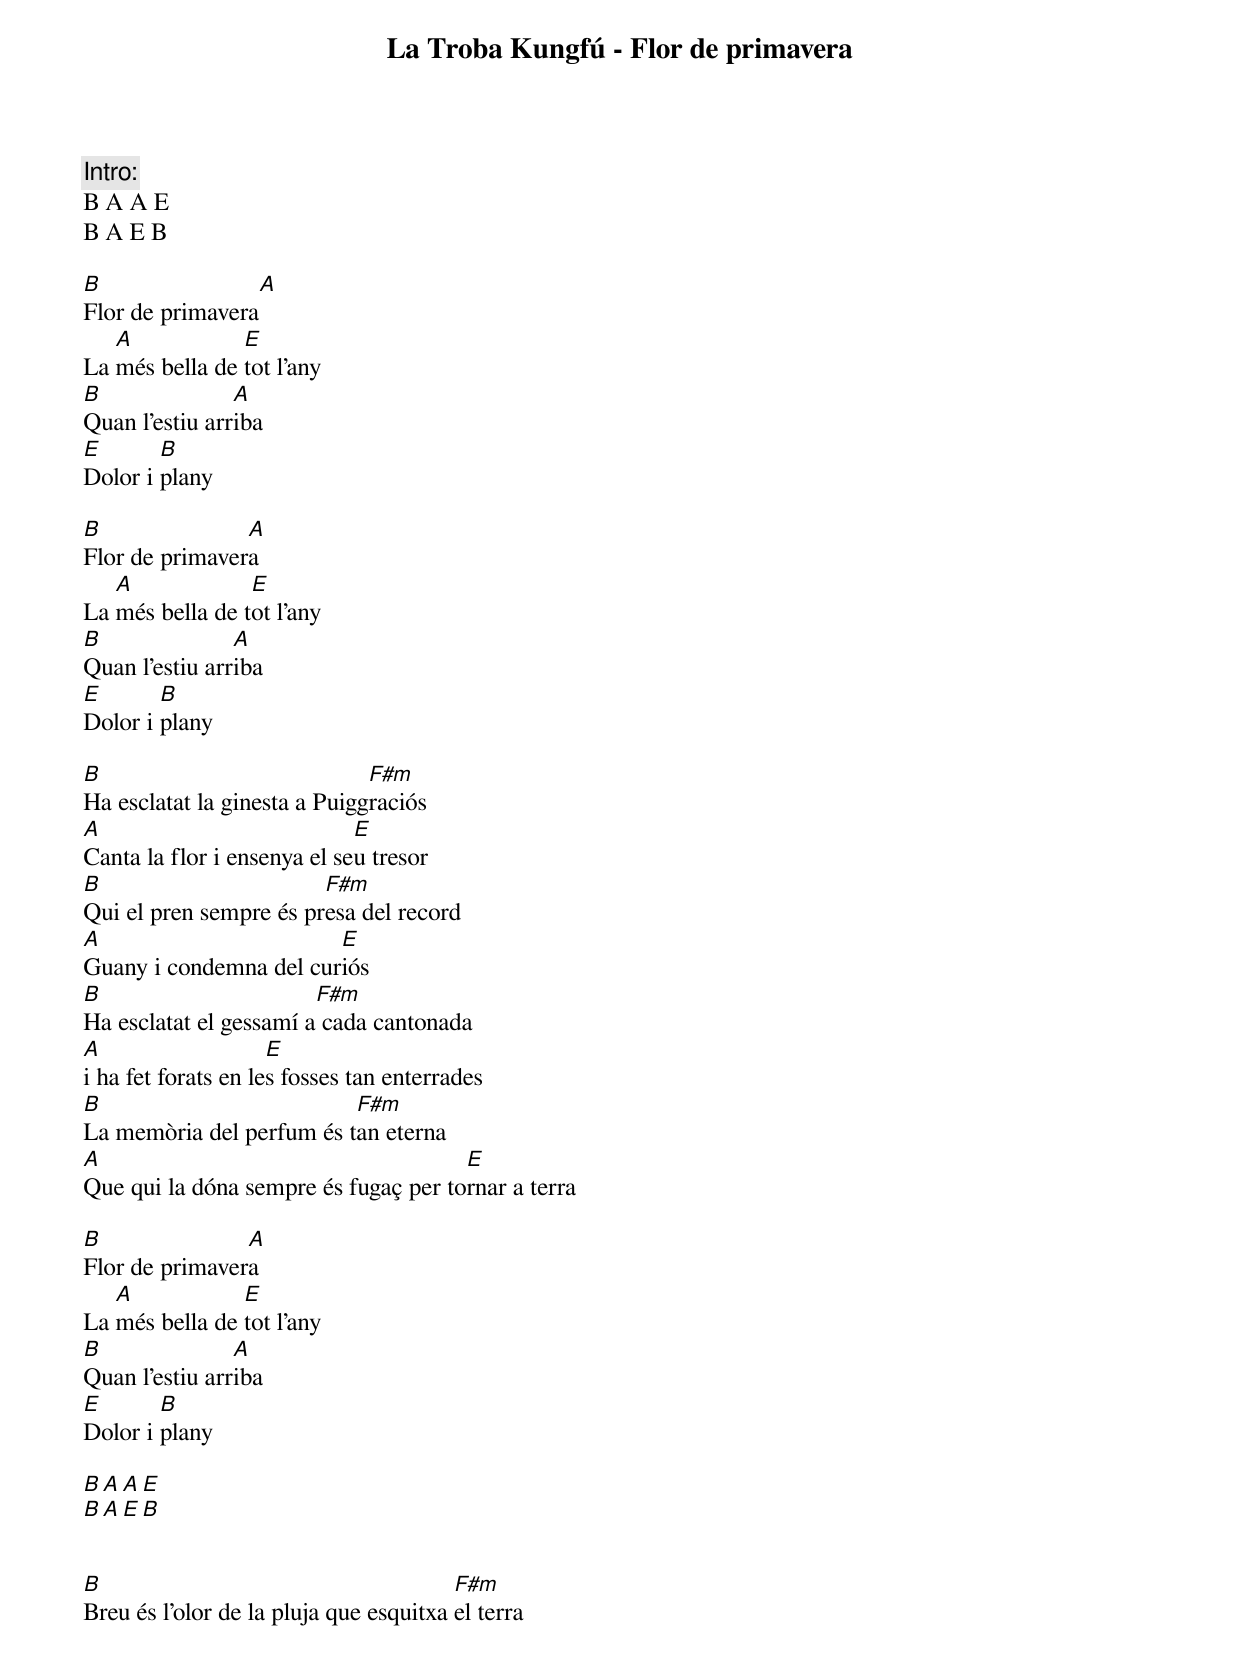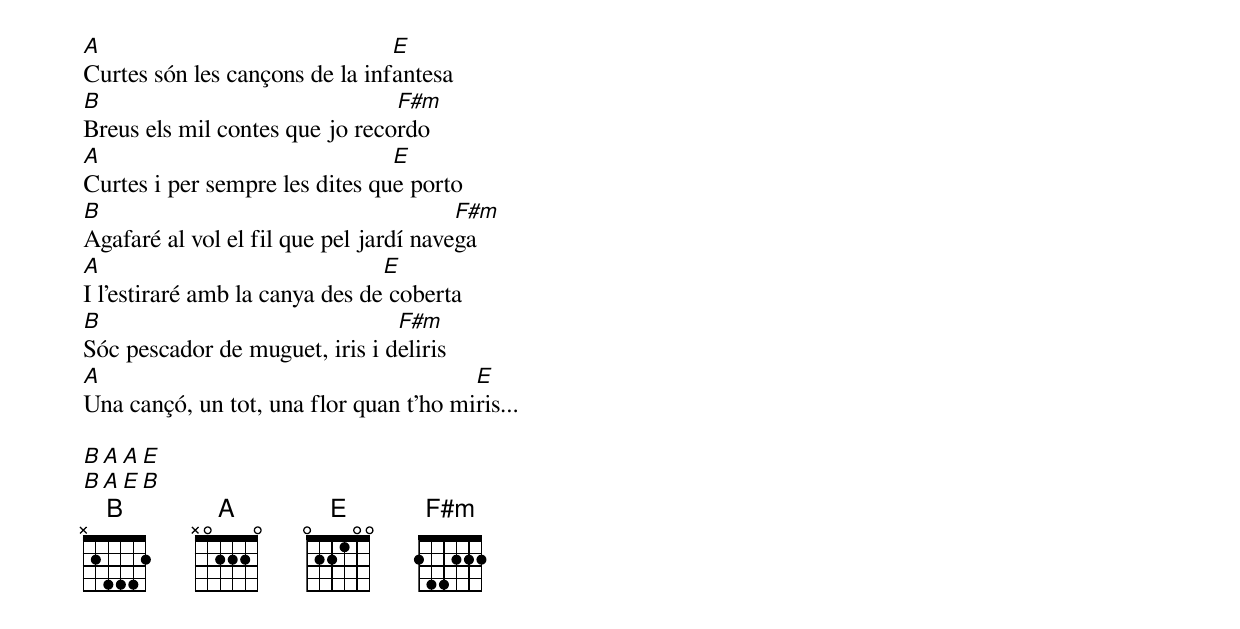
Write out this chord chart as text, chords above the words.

La Troba Kungfú - Flor de primavera

Intro:
B A A E
B A E B

B                 A
Flor de primavera
   A           	E
La més bella de tot l'any
B            	A
Quan l'estiu arriba
E   	B
Dolor i plany

B        	A
Flor de primavera
   A          	 E
La més bella de tot l'any
B            	A
Quan l'estiu arriba
E   	B
Dolor i plany

B                             F#m
Ha esclatat la ginesta a Puiggraciós
A                            E
Canta la flor i ensenya el seu tresor
B                       F#m
Qui el pren sempre és presa del record
A                    	E
Guany i condemna del curiós
B                       F#m
Ha esclatat el gessamí a cada cantonada
A                    E
i ha fet forats en les fosses tan enterrades
B                         F#m
La memòria del perfum és tan eterna
A                                     E
Que qui la dóna sempre és fugaç per tornar a terra

B        	A
Flor de primavera
   A           	E
La més bella de tot l'any
B            	A
Quan l'estiu arriba
E   	B
Dolor i plany

B A A E
B A E B


B                                      	F#m
Breu és l'olor de la pluja que esquitxa el terra
A                             	E
Curtes són les cançons de la infantesa
B                         	F#m
Breus els mil contes que jo recordo
A                             	E
Curtes i per sempre les dites que porto
B                                	F#m
Agafaré al vol el fil que pel jardí navega
A                              	E
I l'estiraré amb la canya des de coberta
B                            	F#m
Sóc pescador de muguet, iris i deliris
A                                 	E
Una cançó, un tot, una flor quan t'ho miris...

B A A E
B A E B
